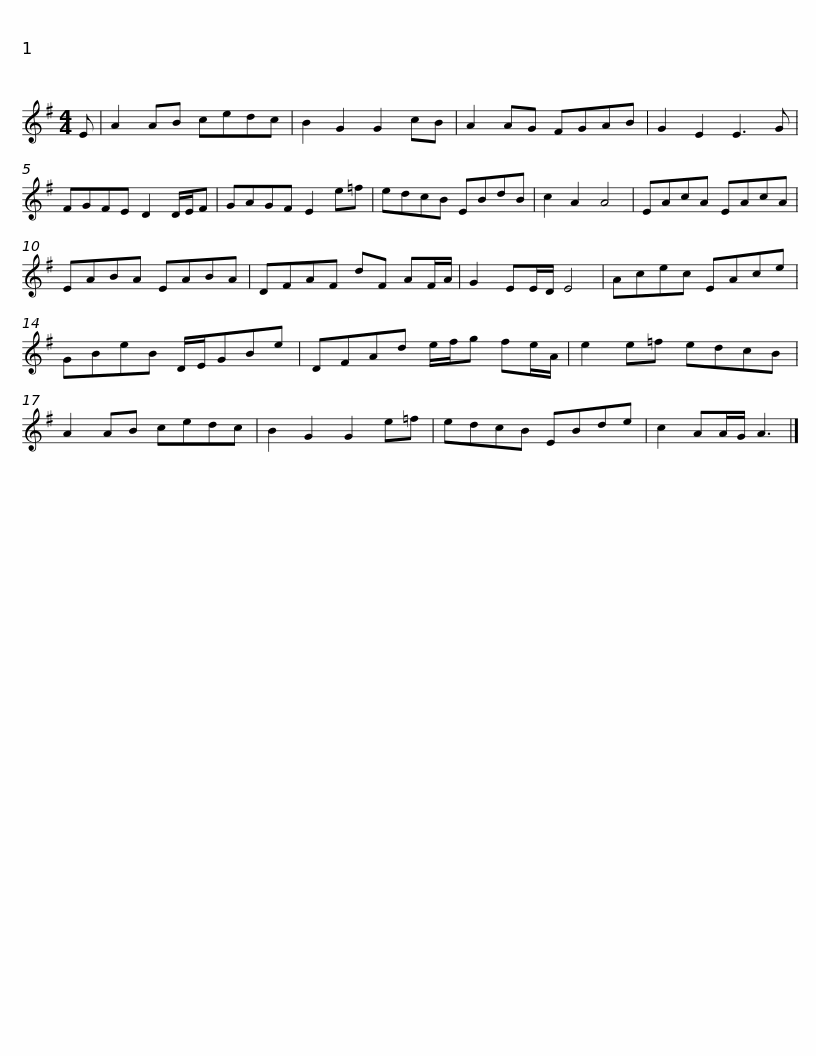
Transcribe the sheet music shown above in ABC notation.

X:1
L:1/8
M:4/4
I:linebreak $
K:G
V:1 treble
V:1
 E | A2 AB cedc | B2 G2 G2 cB | A2 AG FGAB | G2 E2 E3 G | %5
 FGFE D2 D/E/F | GAGF E2 e=f |$ edcB EBdB | c2 A2 A4 | EAcA EAcA | %10
 EABA EABA | DFAF dF AF/A/ | G2 EE/D/ E4 |$ Acec EAce | GBeB D/E/GBe | %15
 DFAd e/f/g fe/A/ | e2 e=f edcB | A2 AB cedc |$ B2 G2 G2 e=f | edcB EBde | %20
 c2 AA/G/ A3 |] %21
